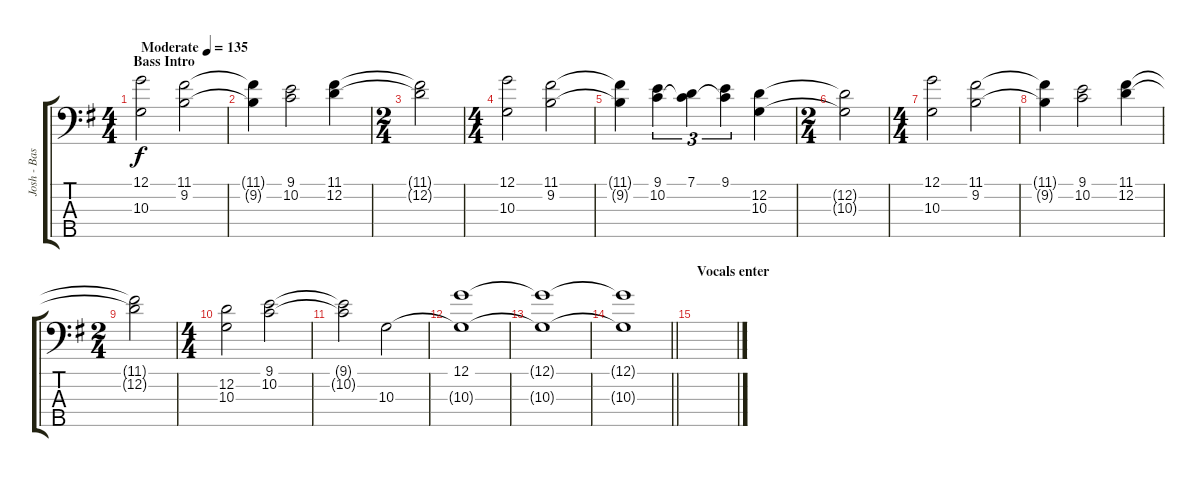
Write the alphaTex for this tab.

\track ("Josh - Bass" "Josh - Bas") {instrument electricbassfinger}
\staff {score tabs}
\tuning (G2 D2 A1 E1 B0) {hide}
\ts (4 4)
\section ("" "Bass Intro")
\tempo (135 "Moderate")
\clef f4
\ks g
(12.1 10.3).2{dy f instrument electricbassfinger} (11.1 9.2).2 |
(11.1{t} 9.2{t}).4 (9.1 10.2).2 (11.1 12.2).4 |
\ts (2 4)
(11.1{t} 12.2{t}).2 |
\ts (4 4)
(12.1 10.3).2 (11.1 9.2).2 |
(11.1{t} 9.2{t}).4 (9.1 10.2).4{tu (3 2)} (7.1 10.2{t}).4{tu (3 2)} (9.1 10.2{t}).4{tu (3 2)} (12.2 10.3).4 |
\ts (2 4)
(12.2{t} 10.3{t}).2 |
\ts (4 4)
(12.1 10.3).2 (11.1 9.2).2 |
(11.1{t} 9.2{t}).4 (9.1 10.2).2 (11.1 12.2).4 |
\ts (2 4)
(11.1{t} 12.2{t}).2 |
\ts (4 4)
(12.2 10.3).2 (9.1 10.2).2 |
(9.1{t} 10.2{t}).2 10.3.2 |
(12.1 10.3{t}).1 |
(12.1{t} 10.3{t}).1 |
\barLineRight lightlight
(12.1{t} 10.3{t}).1 |
\section ("" "Vocals enter")
